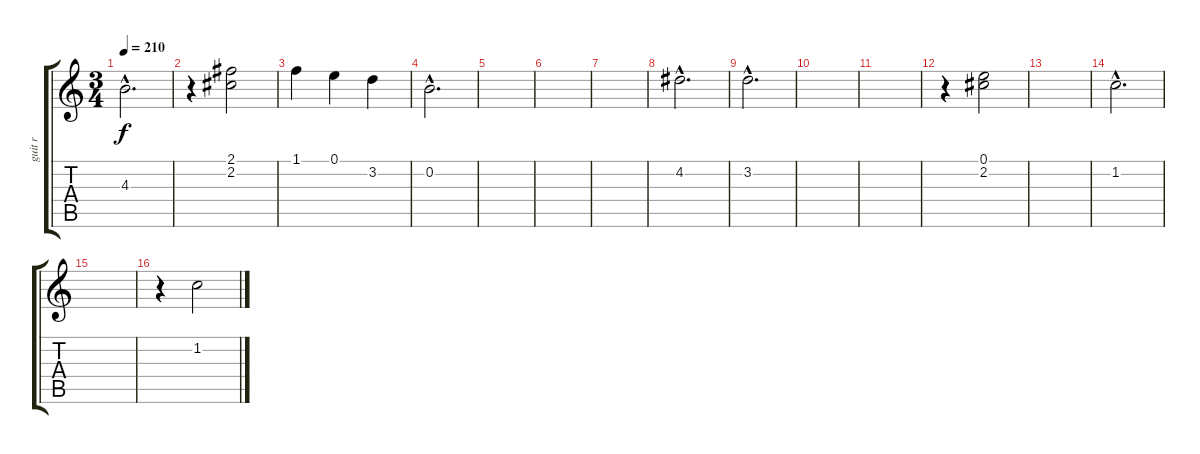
\track ("guit r" "guit r") {instrument acousticguitarnylon}
\staff {score tabs}
\tuning (E4 B3 G3 D3 A2 E2) {hide}
\ts (3 4)
\tempo 210
\clef g2
\ks c
4.3{hac}.2{d dy f} |
r.4 (2.1 2.2).2 |
1.1.4 0.1.4 3.2.4 |
0.2{hac}.2{d} |
|
|
|
4.2{hac}.2{d} |
3.2{hac}.2{d} |
|
|
r.4 (0.1 2.2).2 |
|
1.2{hac}.2{d} |
|
r.4 1.2.2
